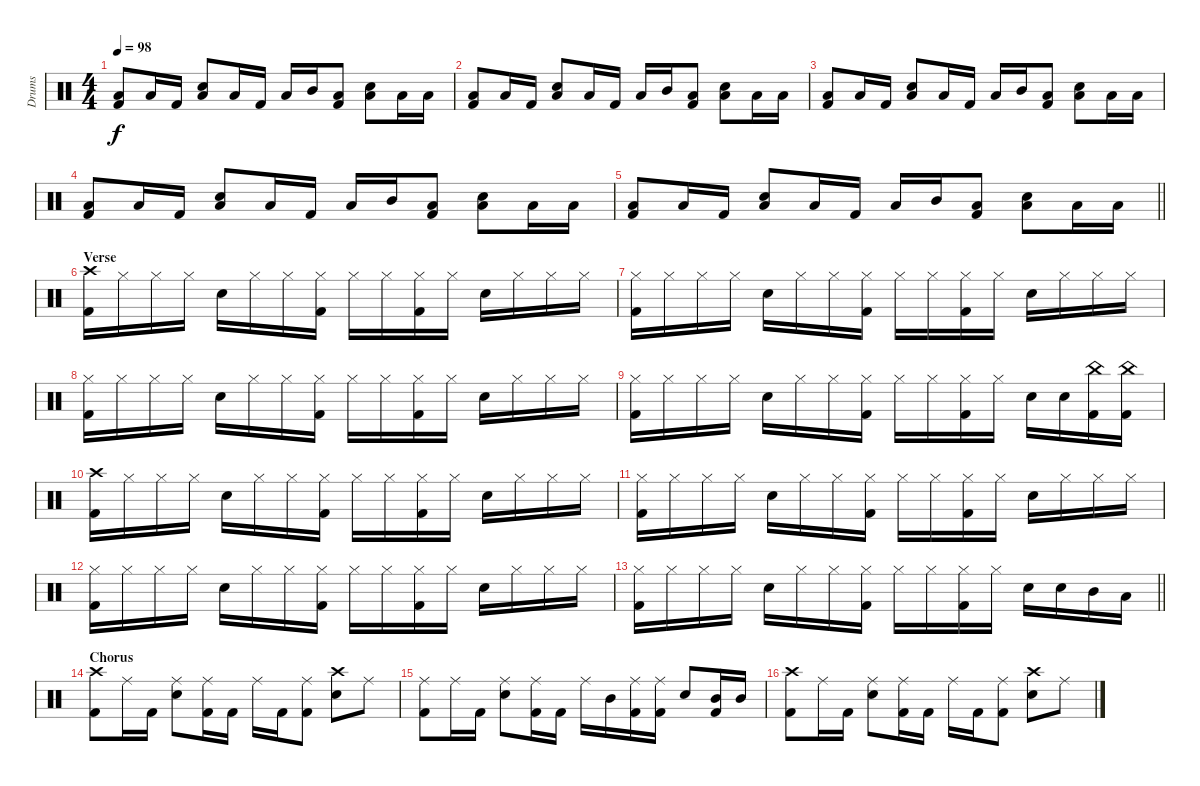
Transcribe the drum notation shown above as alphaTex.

\track ("Drums" "Drums") {instrument percussion}
\staff {score}
\articulation defaults
\ts (4 4)
\tempo 98
\clef neutral
\ks c
("Low Tom (hit)" "Kick (hit) 2").8{dy f} "Low Tom (hit)".16 "Kick (hit) 2".16 ("Low Tom (hit)" "Snare (hit) 2").8 "Low Tom (hit)".16 "Kick (hit) 2".16 "Low Tom (hit)".16 "Mid Tom (hit)".16 ("Low Tom (hit)" "Kick (hit) 2").8 ("Low Tom (hit)" "Snare (hit) 2").8 "Low Tom (hit)".16 "Low Tom (hit)".16 |
("Low Tom (hit)" "Kick (hit) 2").8 "Low Tom (hit)".16 "Kick (hit) 2".16 ("Low Tom (hit)" "Snare (hit) 2").8 "Low Tom (hit)".16 "Kick (hit) 2".16 "Low Tom (hit)".16 "Mid Tom (hit)".16 ("Low Tom (hit)" "Kick (hit) 2").8 ("Low Tom (hit)" "Snare (hit) 2").8 "Low Tom (hit)".16 "Low Tom (hit)".16 |
("Low Tom (hit)" "Kick (hit) 2").8 "Low Tom (hit)".16 "Kick (hit) 2".16 ("Low Tom (hit)" "Snare (hit) 2").8 "Low Tom (hit)".16 "Kick (hit) 2".16 "Low Tom (hit)".16 "Mid Tom (hit)".16 ("Low Tom (hit)" "Kick (hit) 2").8 ("Low Tom (hit)" "Snare (hit) 2").8 "Low Tom (hit)".16 "Low Tom (hit)".16 |
("Low Tom (hit)" "Kick (hit) 2").8 "Low Tom (hit)".16 "Kick (hit) 2".16 ("Low Tom (hit)" "Snare (hit) 2").8 "Low Tom (hit)".16 "Kick (hit) 2".16 "Low Tom (hit)".16 "Mid Tom (hit)".16 ("Low Tom (hit)" "Kick (hit) 2").8 ("Low Tom (hit)" "Snare (hit) 2").8 "Low Tom (hit)".16 "Low Tom (hit)".16 |
\barLineRight lightlight
("Low Tom (hit)" "Kick (hit) 2").8 "Low Tom (hit)".16 "Kick (hit) 2".16 ("Low Tom (hit)" "Snare (hit) 2").8 "Low Tom (hit)".16 "Kick (hit) 2".16 "Low Tom (hit)".16 "Mid Tom (hit)".16 ("Low Tom (hit)" "Kick (hit) 2").8 ("Low Tom (hit)" "Snare (hit) 2").8 "Low Tom (hit)".16 "Low Tom (hit)".16 |
\section ("" "Verse")
("Crash high (hit)" "Kick (hit) 2").16 "Hi-Hat (closed)".16 "Hi-Hat (closed)".16 "Hi-Hat (closed)".16 "Snare (hit) 2".16 "Hi-Hat (closed)".16 "Hi-Hat (closed)".16 ("Hi-Hat (closed)" "Kick (hit) 2").16 "Hi-Hat (closed)".16 "Hi-Hat (closed)".16 ("Hi-Hat (closed)" "Kick (hit) 2").16 "Hi-Hat (closed)".16 "Snare (hit) 2".16 "Hi-Hat (closed)".16 "Hi-Hat (closed)".16 "Hi-Hat (closed)".16 |
("Hi-Hat (closed)" "Kick (hit) 2").16 "Hi-Hat (closed)".16 "Hi-Hat (closed)".16 "Hi-Hat (closed)".16 "Snare (hit) 2".16 "Hi-Hat (closed)".16 "Hi-Hat (closed)".16 ("Hi-Hat (closed)" "Kick (hit) 2").16 "Hi-Hat (closed)".16 "Hi-Hat (closed)".16 ("Hi-Hat (closed)" "Kick (hit) 2").16 "Hi-Hat (closed)".16 "Snare (hit) 2".16 "Hi-Hat (closed)".16 "Hi-Hat (closed)".16 "Hi-Hat (closed)".16 |
("Hi-Hat (closed)" "Kick (hit) 2").16 "Hi-Hat (closed)".16 "Hi-Hat (closed)".16 "Hi-Hat (closed)".16 "Snare (hit) 2".16 "Hi-Hat (closed)".16 "Hi-Hat (closed)".16 ("Hi-Hat (closed)" "Kick (hit) 2").16 "Hi-Hat (closed)".16 "Hi-Hat (closed)".16 ("Hi-Hat (closed)" "Kick (hit) 2").16 "Hi-Hat (closed)".16 "Snare (hit) 2".16 "Hi-Hat (closed)".16 "Hi-Hat (closed)".16 "Hi-Hat (closed)".16 |
("Hi-Hat (closed)" "Kick (hit) 2").16 "Hi-Hat (closed)".16 "Hi-Hat (closed)".16 "Hi-Hat (closed)".16 "Snare (hit) 2".16 "Hi-Hat (closed)".16 "Hi-Hat (closed)".16 ("Hi-Hat (closed)" "Kick (hit) 2").16 "Hi-Hat (closed)".16 "Hi-Hat (closed)".16 ("Hi-Hat (closed)" "Kick (hit) 2").16 "Hi-Hat (closed)".16 "Snare (hit) 2".16 "Snare (hit) 2".16 ("China (hit)" "Kick (hit) 2").16 ("China (hit)" "Kick (hit) 2").16 |
("Crash high (hit)" "Kick (hit) 2").16 "Hi-Hat (closed)".16 "Hi-Hat (closed)".16 "Hi-Hat (closed)".16 "Snare (hit) 2".16 "Hi-Hat (closed)".16 "Hi-Hat (closed)".16 ("Hi-Hat (closed)" "Kick (hit) 2").16 "Hi-Hat (closed)".16 "Hi-Hat (closed)".16 ("Hi-Hat (closed)" "Kick (hit) 2").16 "Hi-Hat (closed)".16 "Snare (hit) 2".16 "Hi-Hat (closed)".16 "Hi-Hat (closed)".16 "Hi-Hat (closed)".16 |
("Hi-Hat (closed)" "Kick (hit) 2").16 "Hi-Hat (closed)".16 "Hi-Hat (closed)".16 "Hi-Hat (closed)".16 "Snare (hit) 2".16 "Hi-Hat (closed)".16 "Hi-Hat (closed)".16 ("Hi-Hat (closed)" "Kick (hit) 2").16 "Hi-Hat (closed)".16 "Hi-Hat (closed)".16 ("Hi-Hat (closed)" "Kick (hit) 2").16 "Hi-Hat (closed)".16 "Snare (hit) 2".16 "Hi-Hat (closed)".16 "Hi-Hat (closed)".16 "Hi-Hat (closed)".16 |
("Hi-Hat (closed)" "Kick (hit) 2").16 "Hi-Hat (closed)".16 "Hi-Hat (closed)".16 "Hi-Hat (closed)".16 "Snare (hit) 2".16 "Hi-Hat (closed)".16 "Hi-Hat (closed)".16 ("Hi-Hat (closed)" "Kick (hit) 2").16 "Hi-Hat (closed)".16 "Hi-Hat (closed)".16 ("Hi-Hat (closed)" "Kick (hit) 2").16 "Hi-Hat (closed)".16 "Snare (hit) 2".16 "Hi-Hat (closed)".16 "Hi-Hat (closed)".16 "Hi-Hat (closed)".16 |
\barLineRight lightlight
("Hi-Hat (closed)" "Kick (hit) 2").16 "Hi-Hat (closed)".16 "Hi-Hat (closed)".16 "Hi-Hat (closed)".16 "Snare (hit) 2".16 "Hi-Hat (closed)".16 "Hi-Hat (closed)".16 ("Hi-Hat (closed)" "Kick (hit) 2").16 "Hi-Hat (closed)".16 "Hi-Hat (closed)".16 ("Hi-Hat (closed)" "Kick (hit) 2").16 "Hi-Hat (closed)".16 "Snare (hit) 2".16 "Snare (hit) 2".16 "Mid Tom (hit)".16 "Low Tom (hit)".16 |
\section ("" "Chorus")
("Crash high (hit)" "Kick (hit) 2").8 "Ride (middle)".16 "Kick (hit) 2".16 ("Ride (middle)" "Snare (hit) 2").8 ("Ride (middle)" "Kick (hit) 2").16 "Kick (hit) 2".16 "Ride (middle)".16 "Kick (hit) 2".16 ("Ride (middle)" "Kick (hit) 2").8 ("Crash high (hit)" "Snare (hit) 2").8 "Ride (middle)".8 |
("Ride (middle)" "Kick (hit) 2").8 "Ride (middle)".16 "Kick (hit) 2".16 ("Ride (middle)" "Snare (hit) 2").8 ("Ride (middle)" "Kick (hit) 2").16 "Kick (hit) 2".16 "Ride (middle)".16 "Mid Tom (hit)".16 ("Ride (middle)" "Kick (hit) 2").16 ("Ride (middle)" "Kick (hit) 2").16 "Snare (hit) 2".8 ("Mid Tom (hit)" "Kick (hit) 2").16 "Mid Tom (hit)".16 |
("Crash high (hit)" "Kick (hit) 2").8 "Ride (middle)".16 "Kick (hit) 2".16 ("Ride (middle)" "Snare (hit) 2").8 ("Ride (middle)" "Kick (hit) 2").16 "Kick (hit) 2".16 "Ride (middle)".16 "Kick (hit) 2".16 ("Ride (middle)" "Kick (hit) 2").8 ("Crash high (hit)" "Snare (hit) 2").8 "Ride (middle)".8
